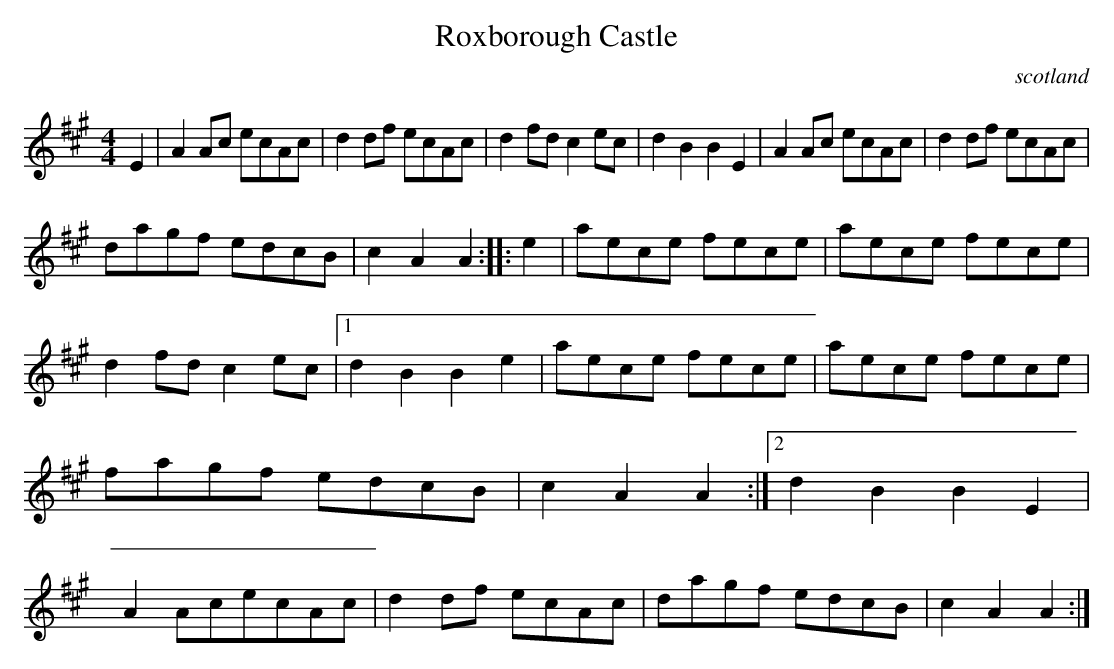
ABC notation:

X:1
T:Roxborough Castle
O:scotland
M:4/4
K:A
E2|\
A2Ac ecAc|d2df ecAc|d2fd c2ec|d2B2 B2E2|\
A2Ac ecAc|d2df ecAc|
dagf edcB|c2A2A2 ::\
e2|\
aece fece|aece fece|d2fd c2ec|1\
d2B2 B2e2|\
aece fece|aece fece|fagf edcB|c2A2 A2 :|2\
d2B2 B2E2|\
A2AcecAc|d2df ecAc|dagf edcB|c2A2 A2:|
